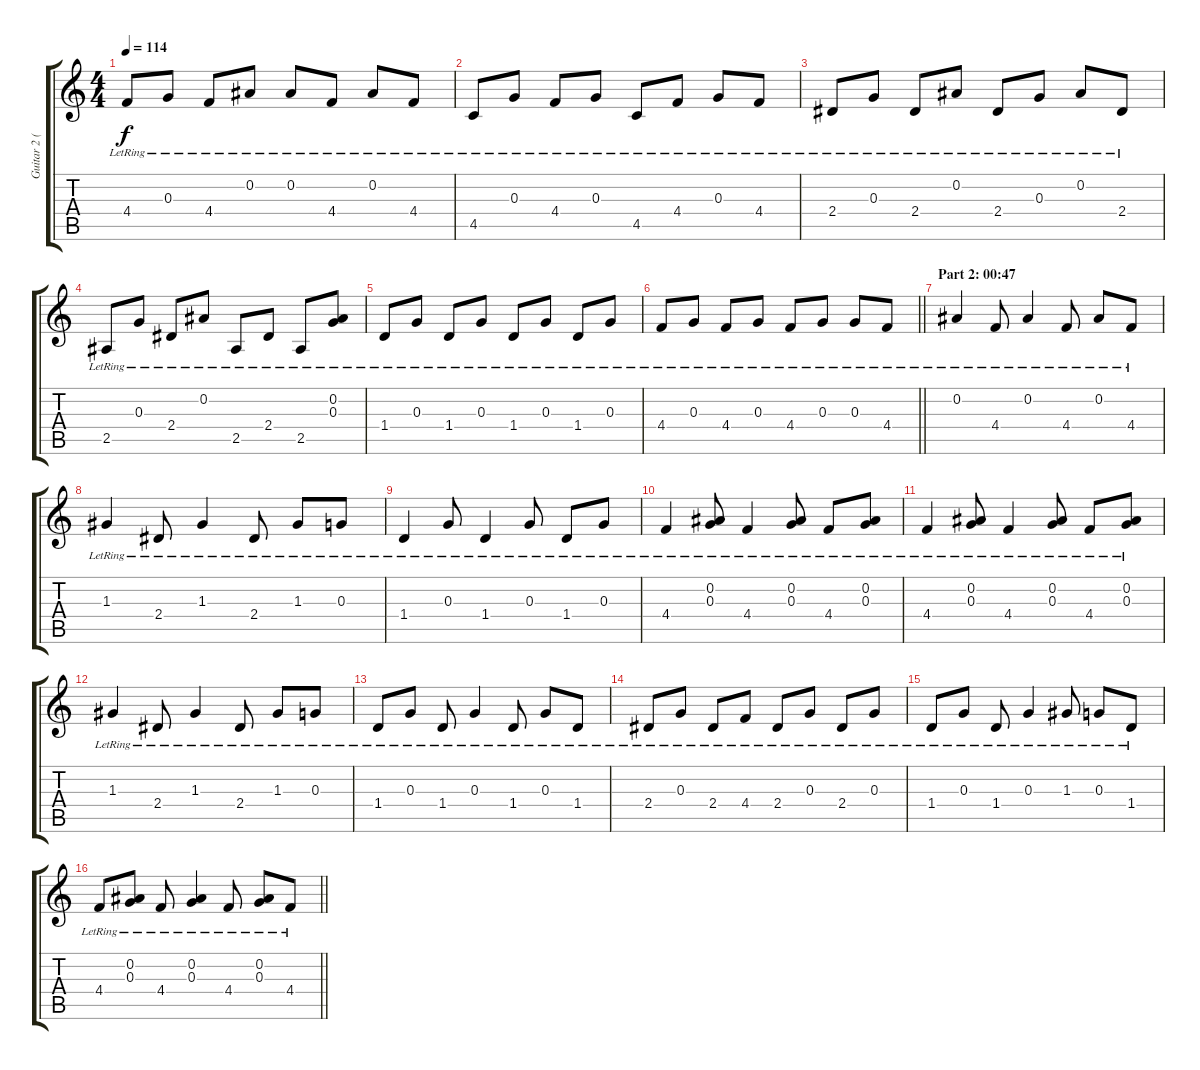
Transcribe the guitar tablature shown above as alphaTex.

\track ("Guitar 2 (Clean)" "Guitar 2 (") {instrument electricguitarclean}
\staff {score tabs}
\tuning (Eb4 Bb3 G3 Db3 Ab2 Eb2) {hide}
\ts (4 4)
\tempo 114
\clef g2
\ks c
4.4{lr}.8{dy f} 0.3{lr}.8 4.4{lr}.8 0.2{lr}.8 0.2{lr}.8 4.4{lr}.8 0.2{lr}.8 4.4{lr}.8 |
4.5{lr}.8 0.3{lr}.8 4.4{lr}.8 0.3{lr}.8 4.5{lr}.8 4.4{lr}.8 0.3{lr}.8 4.4{lr}.8 |
2.4{lr}.8 0.3{lr}.8 2.4{lr}.8 0.2{lr}.8 2.4{lr}.8 0.3{lr}.8 0.2{lr}.8 2.4{lr}.8 |
2.5{lr}.8 0.3{lr}.8 2.4{lr}.8 0.2{lr}.8 2.5{lr}.8 2.4{lr}.8 2.5{lr}.8 (0.2{lr} 0.3{lr}).8 |
1.4{lr}.8 0.3{lr}.8 1.4{lr}.8 0.3{lr}.8 1.4{lr}.8 0.3{lr}.8 1.4{lr}.8 0.3{lr}.8 |
\barLineRight lightlight
4.4{lr}.8 0.3{lr}.8 4.4{lr}.8 0.3{lr}.8 4.4{lr}.8 0.3{lr}.8 0.3{lr}.8 4.4{lr}.8 |
\section ("" "Part 2: 00:47")
0.2{lr}.4 4.4{lr}.8 0.2{lr}.4 4.4{lr}.8 0.2{lr}.8 4.4{lr}.8 |
1.3{lr}.4 2.4{lr}.8 1.3{lr}.4 2.4{lr}.8 1.3{lr}.8 0.3{lr}.8 |
1.4{lr}.4 0.3{lr}.8 1.4{lr}.4 0.3{lr}.8 1.4{lr}.8 0.3{lr}.8 |
4.4{lr}.4 (0.2{lr} 0.3{lr}).8 4.4{lr}.4 (0.2{lr} 0.3{lr}).8 4.4{lr}.8 (0.2{lr} 0.3{lr}).8 |
4.4{lr}.4 (0.2{lr} 0.3{lr}).8 4.4{lr}.4 (0.2{lr} 0.3{lr}).8 4.4{lr}.8 (0.2{lr} 0.3{lr}).8 |
1.3{lr}.4 2.4{lr}.8 1.3{lr}.4 2.4{lr}.8 1.3{lr}.8 0.3{lr}.8 |
1.4{lr}.8 0.3{lr}.8 1.4{lr}.8 0.3{lr}.4 1.4{lr}.8 0.3{lr}.8 1.4{lr}.8 |
2.4{lr}.8 0.3{lr}.8 2.4{lr}.8 4.4{lr}.8 2.4{lr}.8 0.3{lr}.8 2.4{lr}.8 0.3{lr}.8 |
1.4{lr}.8 0.3{lr}.8 1.4{lr}.8 0.3{lr}.4 1.3{lr}.8 0.3{lr}.8 1.4{lr}.8 |
\barLineRight lightlight
4.4{lr}.8 (0.2{lr} 0.3{lr}).8 4.4{lr}.8 (0.2{lr} 0.3{lr}).4 4.4{lr}.8 (0.2{lr} 0.3{lr}).8 4.4{lr}.8
